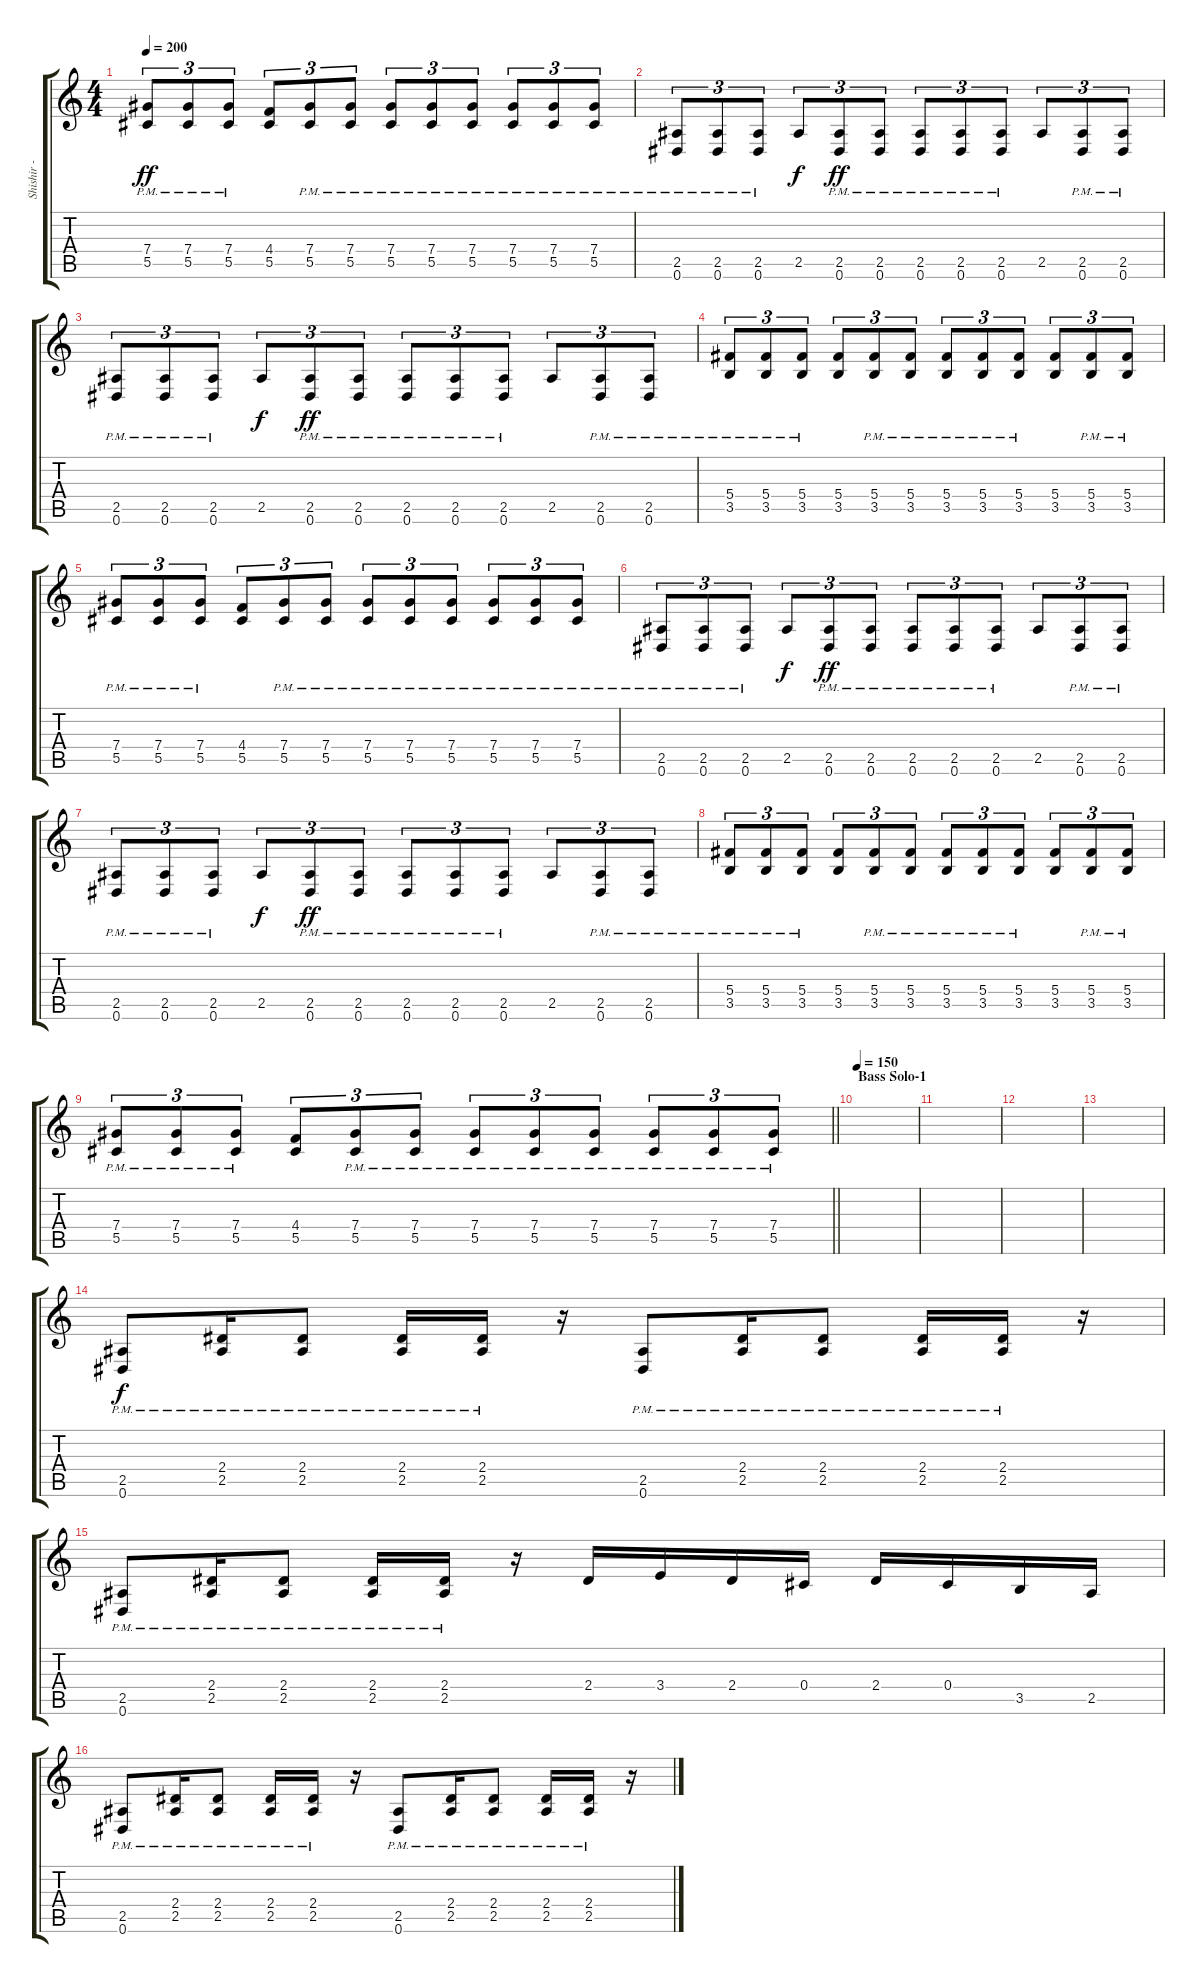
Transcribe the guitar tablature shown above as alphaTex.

\track ("Shishir - Lead" "Shishir - ") {instrument distortionguitar}
\staff {score tabs}
\tuning (Eb4 Bb3 Gb3 Db3 Ab2 Eb2) {hide}
\ts (4 4)
\tempo 200
\clef g2
\ks c
(7.4{pm} 5.5{pm}).8{tu (3 2) dy ff} (7.4{pm} 5.5{pm}).8{tu (3 2)} (7.4{pm} 5.5{pm}).8{tu (3 2)} (4.4 5.5).8{tu (3 2)} (7.4{pm} 5.5{pm}).8{tu (3 2)} (7.4{pm} 5.5{pm}).8{tu (3 2)} (7.4{pm} 5.5{pm}).8{tu (3 2)} (7.4{pm} 5.5{pm}).8{tu (3 2)} (7.4{pm} 5.5{pm}).8{tu (3 2)} (7.4{pm} 5.5{pm}).8{tu (3 2)} (7.4{pm} 5.5{pm}).8{tu (3 2)} (7.4{pm} 5.5{pm}).8{tu (3 2)} |
(2.5{pm} 0.6{pm}).8{tu (3 2)} (2.5{pm} 0.6{pm}).8{tu (3 2)} (2.5{pm} 0.6{pm}).8{tu (3 2)} 2.5.8{tu (3 2) dy f} (2.5{pm} 0.6{pm}).8{tu (3 2) dy ff} (2.5{pm} 0.6{pm}).8{tu (3 2)} (2.5{pm} 0.6{pm}).8{tu (3 2)} (2.5{pm} 0.6{pm}).8{tu (3 2)} (2.5{pm} 0.6{pm}).8{tu (3 2)} 2.5.8{tu (3 2)} (2.5 0.6{pm}).8{tu (3 2)} (2.5{pm} 0.6{pm}).8{tu (3 2)} |
(2.5{pm} 0.6{pm}).8{tu (3 2)} (2.5{pm} 0.6{pm}).8{tu (3 2)} (2.5{pm} 0.6{pm}).8{tu (3 2)} 2.5.8{tu (3 2) dy f} (2.5{pm} 0.6{pm}).8{tu (3 2) dy ff} (2.5{pm} 0.6{pm}).8{tu (3 2)} (2.5{pm} 0.6{pm}).8{tu (3 2)} (2.5{pm} 0.6{pm}).8{tu (3 2)} (2.5{pm} 0.6{pm}).8{tu (3 2)} 2.5.8{tu (3 2)} (2.5 0.6{pm}).8{tu (3 2)} (2.5{pm} 0.6{pm}).8{tu (3 2)} |
(5.4{pm} 3.5{pm}).8{tu (3 2)} (5.4{pm} 3.5{pm}).8{tu (3 2)} (5.4{pm} 3.5{pm}).8{tu (3 2)} (5.4 3.5).8{tu (3 2)} (5.4{pm} 3.5{pm}).8{tu (3 2)} (5.4{pm} 3.5{pm}).8{tu (3 2)} (5.4{pm} 3.5{pm}).8{tu (3 2)} (5.4{pm} 3.5{pm}).8{tu (3 2)} (5.4{pm} 3.5{pm}).8{tu (3 2)} (5.4 3.5).8{tu (3 2)} (5.4{pm} 3.5{pm}).8{tu (3 2)} (5.4{pm} 3.5{pm}).8{tu (3 2)} |
(7.4{pm} 5.5{pm}).8{tu (3 2)} (7.4{pm} 5.5{pm}).8{tu (3 2)} (7.4{pm} 5.5{pm}).8{tu (3 2)} (4.4 5.5).8{tu (3 2)} (7.4{pm} 5.5{pm}).8{tu (3 2)} (7.4{pm} 5.5{pm}).8{tu (3 2)} (7.4{pm} 5.5{pm}).8{tu (3 2)} (7.4{pm} 5.5{pm}).8{tu (3 2)} (7.4{pm} 5.5{pm}).8{tu (3 2)} (7.4{pm} 5.5{pm}).8{tu (3 2)} (7.4{pm} 5.5{pm}).8{tu (3 2)} (7.4{pm} 5.5{pm}).8{tu (3 2)} |
(2.5{pm} 0.6{pm}).8{tu (3 2)} (2.5{pm} 0.6{pm}).8{tu (3 2)} (2.5{pm} 0.6{pm}).8{tu (3 2)} 2.5.8{tu (3 2) dy f} (2.5{pm} 0.6{pm}).8{tu (3 2) dy ff} (2.5{pm} 0.6{pm}).8{tu (3 2)} (2.5{pm} 0.6{pm}).8{tu (3 2)} (2.5{pm} 0.6{pm}).8{tu (3 2)} (2.5{pm} 0.6{pm}).8{tu (3 2)} 2.5.8{tu (3 2)} (2.5 0.6{pm}).8{tu (3 2)} (2.5{pm} 0.6{pm}).8{tu (3 2)} |
(2.5{pm} 0.6{pm}).8{tu (3 2)} (2.5{pm} 0.6{pm}).8{tu (3 2)} (2.5{pm} 0.6{pm}).8{tu (3 2)} 2.5.8{tu (3 2) dy f} (2.5{pm} 0.6{pm}).8{tu (3 2) dy ff} (2.5{pm} 0.6{pm}).8{tu (3 2)} (2.5{pm} 0.6{pm}).8{tu (3 2)} (2.5{pm} 0.6{pm}).8{tu (3 2)} (2.5{pm} 0.6{pm}).8{tu (3 2)} 2.5.8{tu (3 2)} (2.5 0.6{pm}).8{tu (3 2)} (2.5{pm} 0.6{pm}).8{tu (3 2)} |
(5.4{pm} 3.5{pm}).8{tu (3 2)} (5.4{pm} 3.5{pm}).8{tu (3 2)} (5.4{pm} 3.5{pm}).8{tu (3 2)} (5.4 3.5).8{tu (3 2)} (5.4{pm} 3.5{pm}).8{tu (3 2)} (5.4{pm} 3.5{pm}).8{tu (3 2)} (5.4{pm} 3.5{pm}).8{tu (3 2)} (5.4{pm} 3.5{pm}).8{tu (3 2)} (5.4{pm} 3.5{pm}).8{tu (3 2)} (5.4 3.5).8{tu (3 2)} (5.4{pm} 3.5{pm}).8{tu (3 2)} (5.4{pm} 3.5{pm}).8{tu (3 2)} |
\barLineRight lightlight
(7.4{pm} 5.5{pm}).8{tu (3 2)} (7.4{pm} 5.5{pm}).8{tu (3 2)} (7.4{pm} 5.5{pm}).8{tu (3 2)} (4.4 5.5).8{tu (3 2)} (7.4{pm} 5.5{pm}).8{tu (3 2)} (7.4{pm} 5.5{pm}).8{tu (3 2)} (7.4{pm} 5.5{pm}).8{tu (3 2)} (7.4{pm} 5.5{pm}).8{tu (3 2)} (7.4{pm} 5.5{pm}).8{tu (3 2)} (7.4{pm} 5.5{pm}).8{tu (3 2)} (7.4{pm} 5.5{pm}).8{tu (3 2)} (7.4{pm} 5.5{pm}).8{tu (3 2)} |
\section ("" "Bass Solo-1")
\tempo 150
|
|
|
|
(2.5{pm} 0.6{pm}).8{dy f} (2.4{pm} 2.5{pm}).16 (2.4{pm} 2.5{pm}).8 (2.4{pm} 2.5{pm}).16 (2.4{pm} 2.5{pm}).16 r.16 (2.5{pm} 0.6{pm}).8 (2.4{pm} 2.5{pm}).16 (2.4{pm} 2.5{pm}).8 (2.4{pm} 2.5{pm}).16 (2.4{pm} 2.5{pm}).16 r.16 |
(2.5{pm} 0.6{pm}).8 (2.4{pm} 2.5{pm}).16 (2.4{pm} 2.5{pm}).8 (2.4{pm} 2.5{pm}).16 (2.4{pm} 2.5{pm}).16 r.16 2.4.16 3.4.16 2.4.16 0.4.16 2.4.16 0.4.16 3.5.16 2.5.16 |
(2.5{pm} 0.6{pm}).8 (2.4{pm} 2.5{pm}).16 (2.4{pm} 2.5{pm}).8 (2.4{pm} 2.5{pm}).16 (2.4{pm} 2.5{pm}).16 r.16 (2.5{pm} 0.6{pm}).8 (2.4{pm} 2.5{pm}).16 (2.4{pm} 2.5{pm}).8 (2.4{pm} 2.5{pm}).16 (2.4{pm} 2.5{pm}).16 r.16
